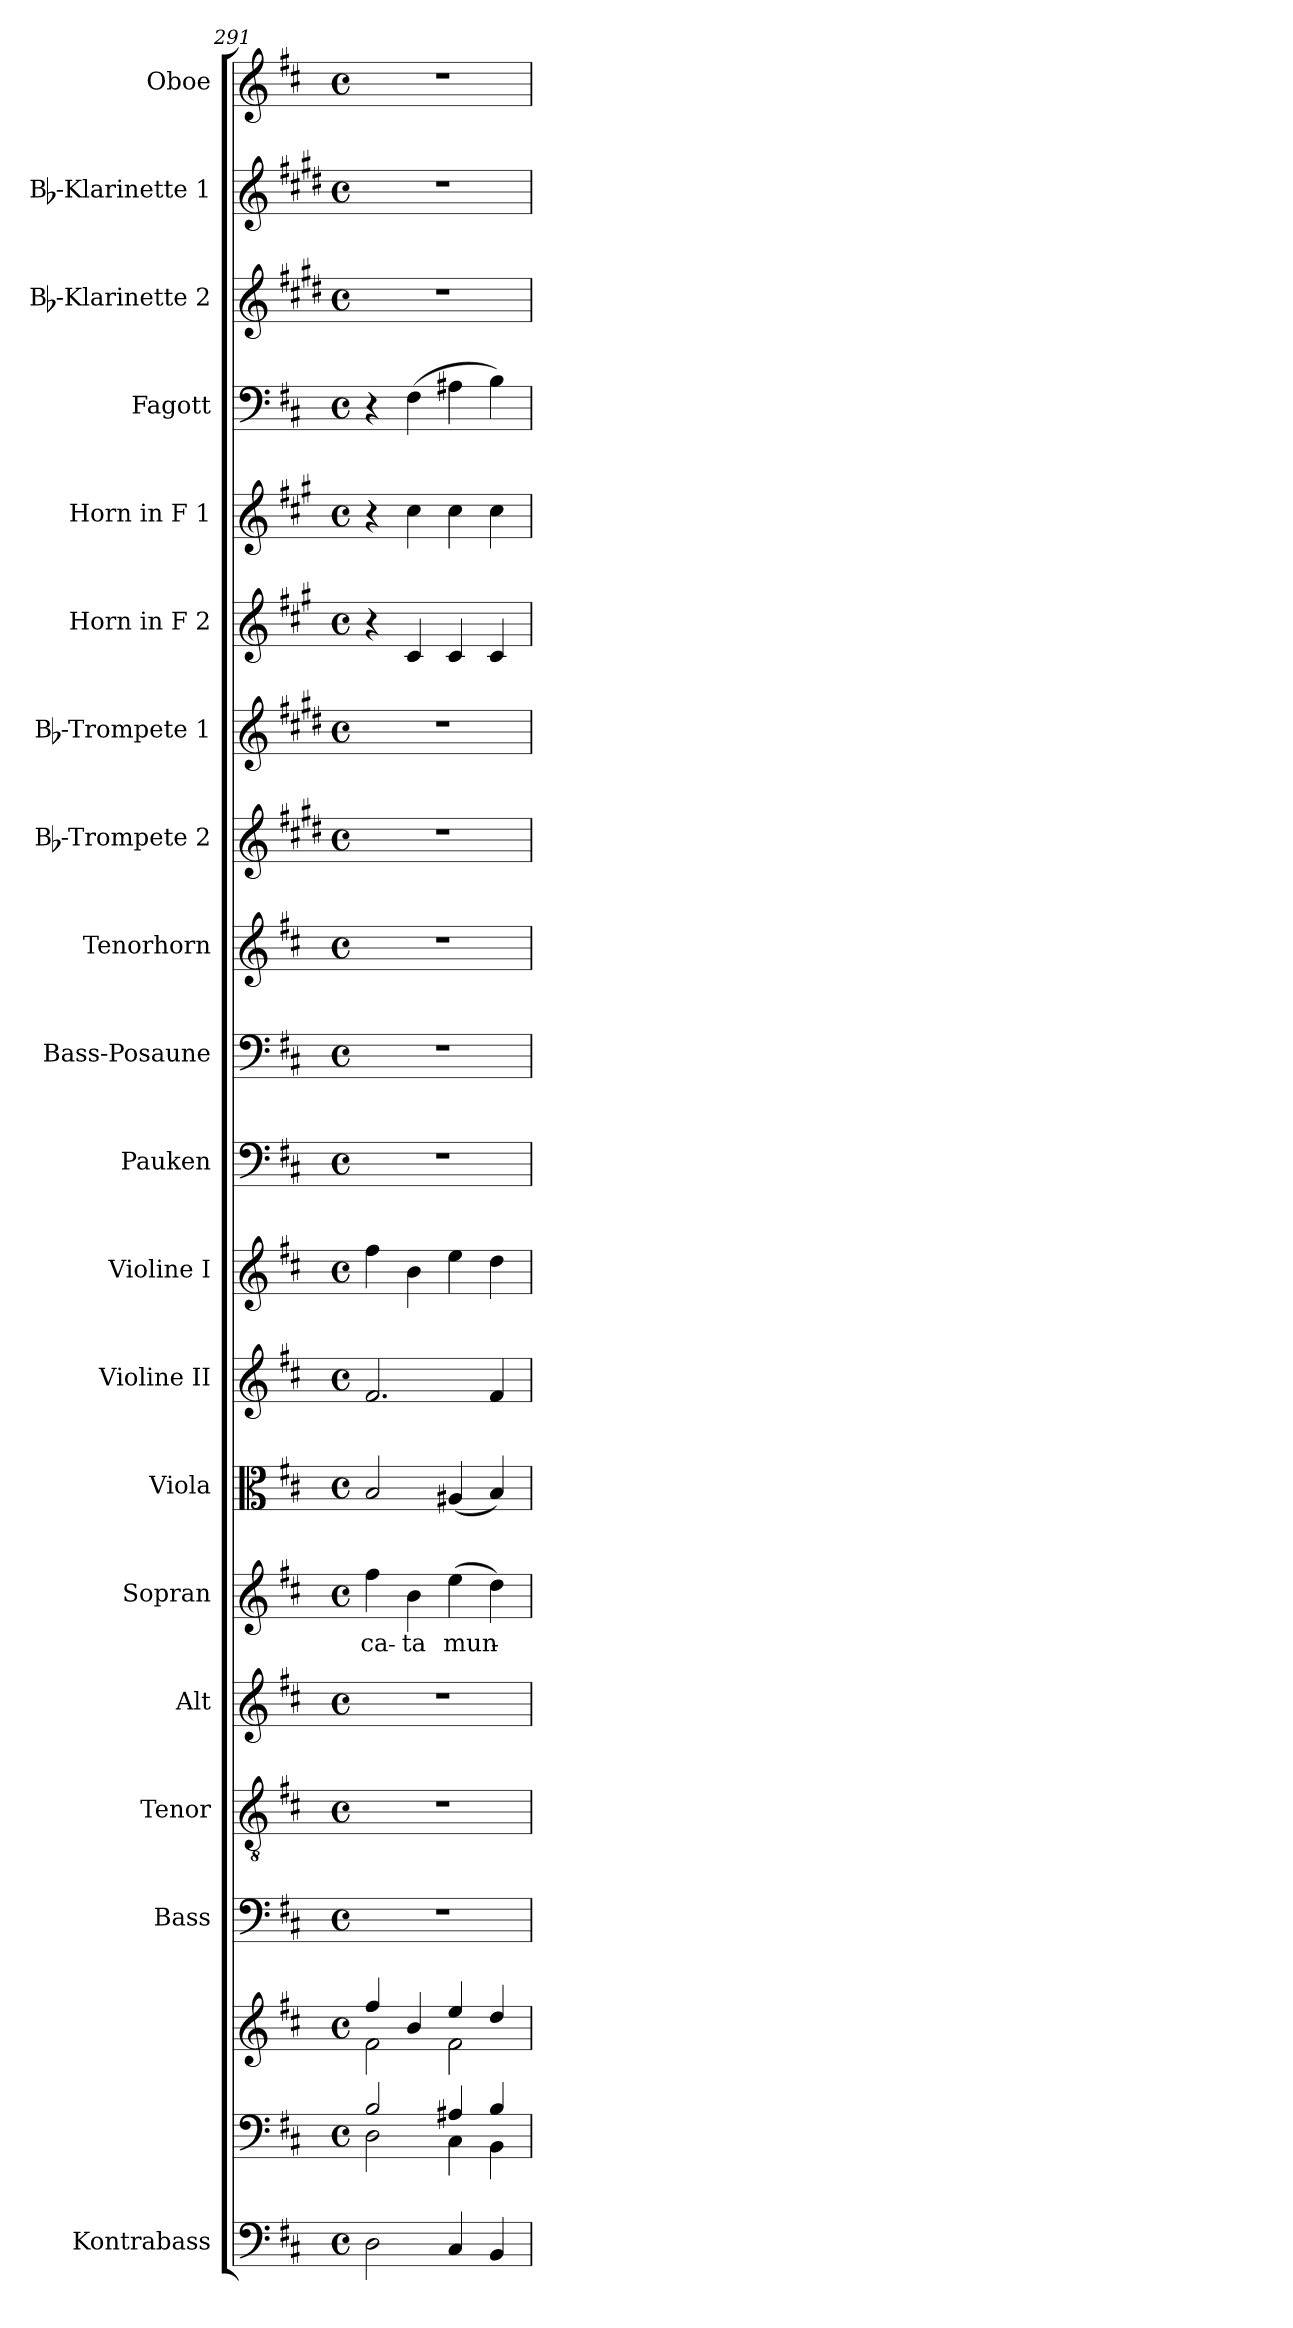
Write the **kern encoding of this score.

**kern	**kern	**kern	**kern	**kern	**kern	**kern	**text	**kern	**kern	**kern	**kern	**kern	**kern	**kern	**kern	**kern	**kern	**kern	**kern	**kern	**kern
*part20	*part19	*part19	*part18	*part17	*part16	*part15	*part15	*part14	*part13	*part12	*part11	*part10	*part9	*part8	*part7	*part6	*part5	*part4	*part3	*part2	*part1
*staff21	*staff20	*staff19	*staff18	*staff17	*staff16	*staff15	*staff15	*staff14	*staff13	*staff12	*staff11	*staff10	*staff9	*staff8	*staff7	*staff6	*staff5	*staff4	*staff3	*staff2	*staff1
*I"Kontrabass	*	*	*I"Bass	*I"Tenor	*I"Alt	*I"Sopran	*	*I"Viola	*I"Violine II	*I"Violine I	*I"Pauken	*I"Bass-Posaune	*I"Tenorhorn	*I"Bb-Trompete 2	*I"Bb-Trompete 1	*I"Horn in F 2	*I"Horn in F 1	*I"Fagott	*I"Bb-Klarinette 2	*I"Bb-Klarinette 1	*I"Oboe
*I'Kb.	*	*	*I'B.	*I'T.	*I'A.	*I'S.	*	*I'Vla.	*I'Vl. II	*I'Vl. I	*I'Pk.	*I'B. Pos.	*I'T. Hrn.	*I'Bb Trp. 2	*I'Bb Trp. 1	*	*	*I'Fg.	*I'Bb Kl. 2	*I'Bb Kl. 1	*I'Ob.
*clefF4	*clefF4	*clefG2	*clefF4	*clefGv2	*clefG2	*clefG2	*	*clefC3	*clefG2	*clefG2	*clefF4	*clefF4	*clefG2	*clefG2	*clefG2	*clefG2	*clefG2	*clefF4	*clefG2	*clefG2	*clefG2
*ITrd7c12	*	*	*	*	*	*	*	*	*	*	*	*	*ITrd8c14	*ITrd1c2	*ITrd1c2	*ITrd4c7	*ITrd4c7	*	*ITrd1c2	*ITrd1c2	*
*k[f#c#]	*k[f#c#]	*k[f#c#]	*k[f#c#]	*k[f#c#]	*k[f#c#]	*k[f#c#]	*	*k[f#c#]	*k[f#c#]	*k[f#c#]	*k[f#c#]	*k[f#c#]	*k[f#c#]	*k[f#c#]	*k[f#c#]	*k[f#c#]	*k[f#c#]	*k[f#c#]	*k[f#c#]	*k[f#c#]	*k[f#c#]
*D:	*D:	*D:	*D:	*D:	*D:	*D:	*	*D:	*D:	*D:	*D:	*D:	*D:	*D:	*D:	*D:	*D:	*D:	*D:	*D:	*D:
*M4/4	*M4/4	*M4/4	*M4/4	*M4/4	*M4/4	*M4/4	*	*M4/4	*M4/4	*M4/4	*M4/4	*M4/4	*M4/4	*M4/4	*M4/4	*M4/4	*M4/4	*M4/4	*M4/4	*M4/4	*M4/4
*met(c)	*met(c)	*met(c)	*met(c)	*met(c)	*met(c)	*met(c)	*	*met(c)	*met(c)	*met(c)	*met(c)	*met(c)	*met(c)	*met(c)	*met(c)	*met(c)	*met(c)	*met(c)	*met(c)	*met(c)	*met(c)
=291	=291	=291	=291	=291	=291	=291	=291	=291	=291	=291	=291	=291	=291	=291	=291	=291	=291	=291	=291	=291	=291
*	*^	*^	*	*	*	*	*	*	*	*	*	*	*	*	*	*	*	*	*	*	*
!	!	!	!	!	!	!	!	!	!LO:LY:b	!	!	!	!	!	!	!	!	!	!	!	!	!	!
2DD\	2B/	2D\	4ff#/	2f#\	1r	1r	1r	4ff#\	-ca-	2B/	2.f#/	4ff#\	1r	1r	1r	1r	1r	4r	4r	4r	1r	1r	1r
!	!	!	!	!	!	!	!	!	!LO:LY:b	!	!	!	!	!	!	!	!	!	!	!	!	!	!
.	.	.	4b/	.	.	.	.	4b\	-ta	.	.	4b\	.	.	.	.	.	4F#/	4f#\	(>4F#\	.	.	.
!	!	!	!	!	!	!	!	!	!LO:LY:b	!	!	!	!	!	!	!	!	!	!	!	!	!	!
4CC#/	4A#X/	4C#\	4ee/	2f#\	.	.	.	(>4ee\	mun-	(<4A#X/	.	4ee\	.	.	.	.	.	4F#/	4f#\	4A#X\	.	.	.
4BBB/	4B/	4BB\	4dd/	.	.	.	.	4dd\)	.	4B/)	4f#/	4dd\	.	.	.	.	.	4F#/	4f#\	4B\)	.	.	.
*	*v	*v	*	*	*	*	*	*	*	*	*	*	*	*	*	*	*	*	*	*	*	*	*
*	*	*v	*v	*	*	*	*	*	*	*	*	*	*	*	*	*	*	*	*	*	*	*
=	=	=	=	=	=	=	=	=	=	=	=	=	=	=	=	=	=	=	=	=	=
*-	*-	*-	*-	*-	*-	*-	*-	*-	*-	*-	*-	*-	*-	*-	*-	*-	*-	*-	*-	*-	*-
